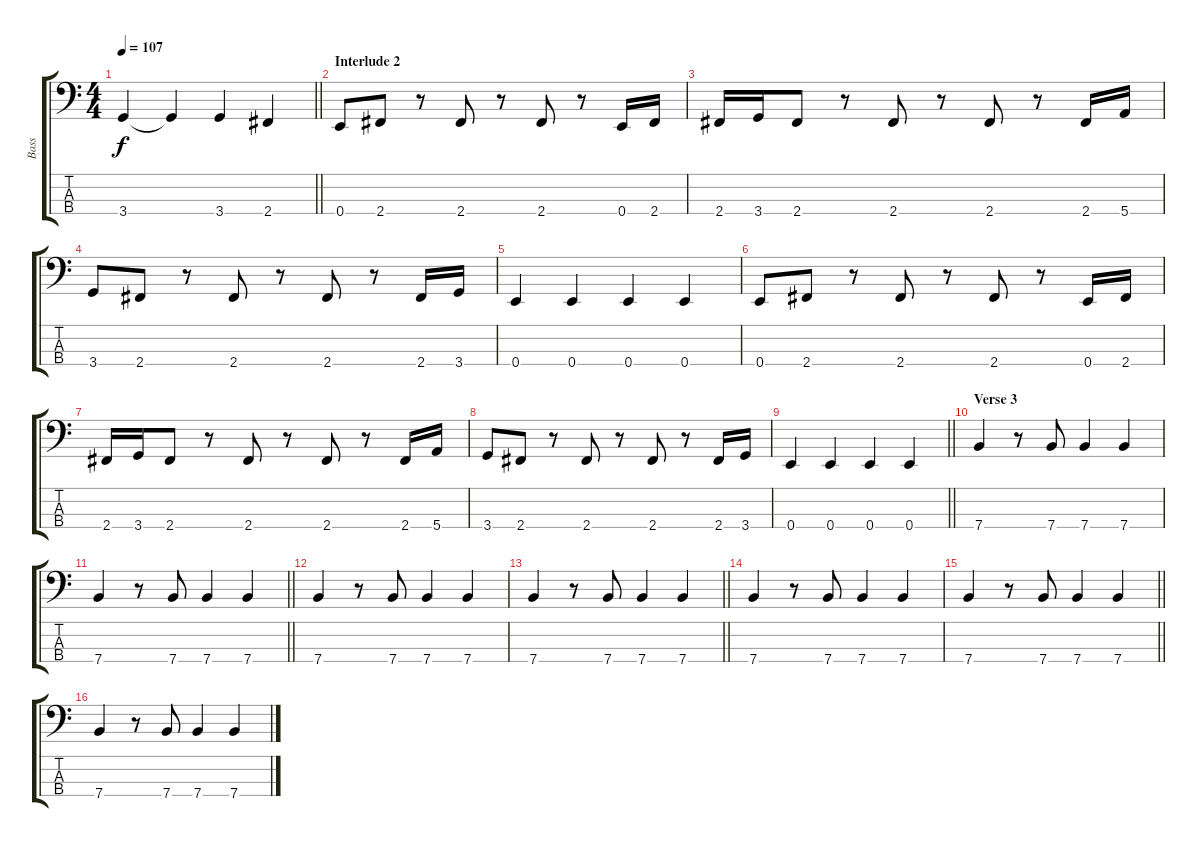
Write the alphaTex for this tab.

\track ("Bass" "Bass") {instrument electricbassfinger}
\staff {score tabs}
\tuning (G2 D2 A1 E1) {hide}
\ts (4 4)
\tempo 107
\clef f4
\barLineRight lightlight
\ks c
3.4{t}.4{dy f} 3.4{t}.4 3.4.4 2.4.4 |
\section ("" "Interlude 2")
0.4.8 2.4.8 r.8 2.4.8 r.8 2.4.8 r.8 0.4.16 2.4.16 |
2.4.16 3.4.16 2.4.8 r.8 2.4.8 r.8 2.4.8 r.8 2.4.16 5.4.16 |
3.4.8 2.4.8 r.8 2.4.8 r.8 2.4.8 r.8 2.4.16 3.4.16 |
0.4.4 0.4.4 0.4.4 0.4.4 |
0.4.8 2.4.8 r.8 2.4.8 r.8 2.4.8 r.8 0.4.16 2.4.16 |
2.4.16 3.4.16 2.4.8 r.8 2.4.8 r.8 2.4.8 r.8 2.4.16 5.4.16 |
3.4.8 2.4.8 r.8 2.4.8 r.8 2.4.8 r.8 2.4.16 3.4.16 |
\barLineRight lightlight
0.4.4 0.4.4 0.4.4 0.4.4 |
\section ("" "Verse 3")
7.4.4 r.8 7.4.8 7.4.4 7.4.4 |
\barLineRight lightlight
7.4.4 r.8 7.4.8 7.4.4 7.4.4 |
7.4.4 r.8 7.4.8 7.4.4 7.4.4 |
\barLineRight lightlight
7.4.4 r.8 7.4.8 7.4.4 7.4.4 |
7.4.4 r.8 7.4.8 7.4.4 7.4.4 |
\barLineRight lightlight
7.4.4 r.8 7.4.8 7.4.4 7.4.4 |
7.4.4 r.8 7.4.8 7.4.4 7.4.4
